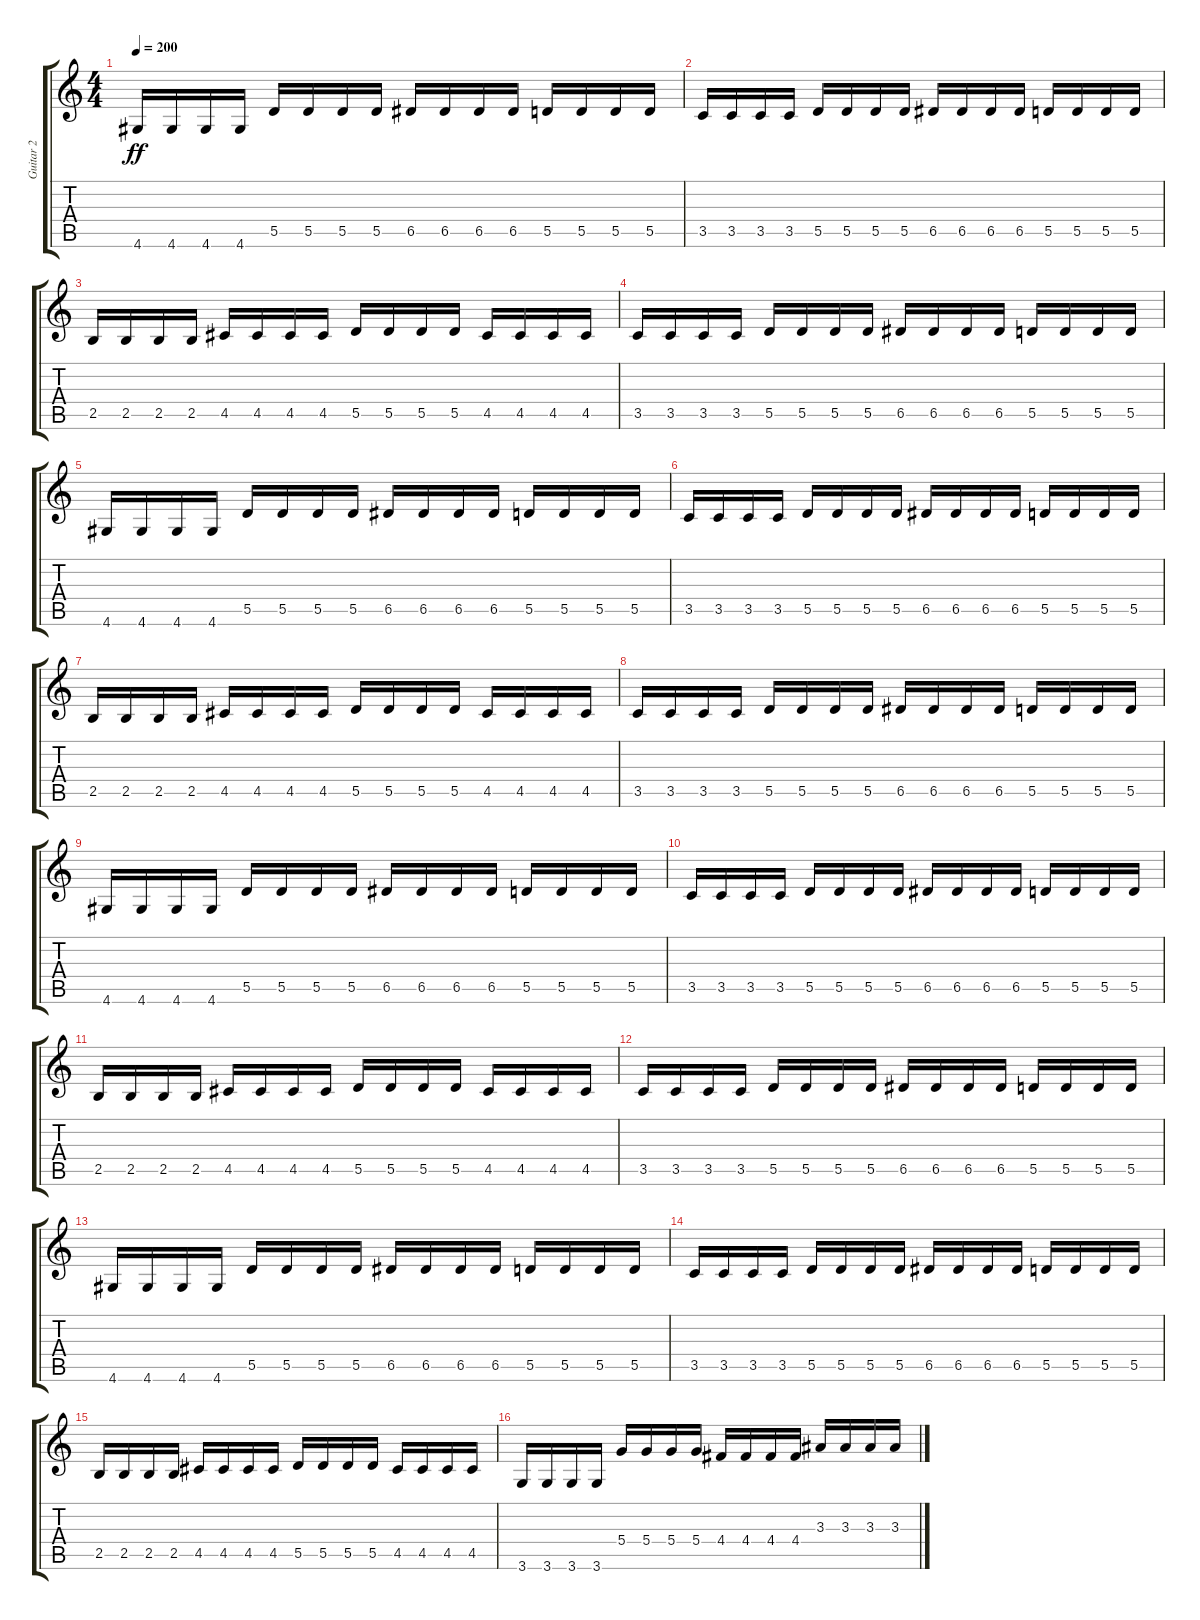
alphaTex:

\track ("Guitar 2" "Guitar 2") {instrument distortionguitar}
\staff {score tabs}
\tuning (E4 B3 G3 D3 A2 E2) {hide}
\ts (4 4)
\tempo 200
\clef g2
\ks c
4.6.16{dy ff} 4.6.16 4.6.16 4.6.16 5.5.16 5.5.16 5.5.16 5.5.16 6.5.16 6.5.16 6.5.16 6.5.16 5.5.16 5.5.16 5.5.16 5.5.16 |
3.5.16 3.5.16 3.5.16 3.5.16 5.5.16 5.5.16 5.5.16 5.5.16 6.5.16 6.5.16 6.5.16 6.5.16 5.5.16 5.5.16 5.5.16 5.5.16 |
2.5.16 2.5.16 2.5.16 2.5.16 4.5.16 4.5.16 4.5.16 4.5.16 5.5.16 5.5.16 5.5.16 5.5.16 4.5.16 4.5.16 4.5.16 4.5.16 |
3.5.16 3.5.16 3.5.16 3.5.16 5.5.16 5.5.16 5.5.16 5.5.16 6.5.16 6.5.16 6.5.16 6.5.16 5.5.16 5.5.16 5.5.16 5.5.16 |
4.6.16 4.6.16 4.6.16 4.6.16 5.5.16 5.5.16 5.5.16 5.5.16 6.5.16 6.5.16 6.5.16 6.5.16 5.5.16 5.5.16 5.5.16 5.5.16 |
3.5.16 3.5.16 3.5.16 3.5.16 5.5.16 5.5.16 5.5.16 5.5.16 6.5.16 6.5.16 6.5.16 6.5.16 5.5.16 5.5.16 5.5.16 5.5.16 |
2.5.16 2.5.16 2.5.16 2.5.16 4.5.16 4.5.16 4.5.16 4.5.16 5.5.16 5.5.16 5.5.16 5.5.16 4.5.16 4.5.16 4.5.16 4.5.16 |
3.5.16 3.5.16 3.5.16 3.5.16 5.5.16 5.5.16 5.5.16 5.5.16 6.5.16 6.5.16 6.5.16 6.5.16 5.5.16 5.5.16 5.5.16 5.5.16 |
4.6.16 4.6.16 4.6.16 4.6.16 5.5.16 5.5.16 5.5.16 5.5.16 6.5.16 6.5.16 6.5.16 6.5.16 5.5.16 5.5.16 5.5.16 5.5.16 |
3.5.16 3.5.16 3.5.16 3.5.16 5.5.16 5.5.16 5.5.16 5.5.16 6.5.16 6.5.16 6.5.16 6.5.16 5.5.16 5.5.16 5.5.16 5.5.16 |
2.5.16 2.5.16 2.5.16 2.5.16 4.5.16 4.5.16 4.5.16 4.5.16 5.5.16 5.5.16 5.5.16 5.5.16 4.5.16 4.5.16 4.5.16 4.5.16 |
3.5.16 3.5.16 3.5.16 3.5.16 5.5.16 5.5.16 5.5.16 5.5.16 6.5.16 6.5.16 6.5.16 6.5.16 5.5.16 5.5.16 5.5.16 5.5.16 |
4.6.16 4.6.16 4.6.16 4.6.16 5.5.16 5.5.16 5.5.16 5.5.16 6.5.16 6.5.16 6.5.16 6.5.16 5.5.16 5.5.16 5.5.16 5.5.16 |
3.5.16 3.5.16 3.5.16 3.5.16 5.5.16 5.5.16 5.5.16 5.5.16 6.5.16 6.5.16 6.5.16 6.5.16 5.5.16 5.5.16 5.5.16 5.5.16 |
2.5.16 2.5.16 2.5.16 2.5.16 4.5.16 4.5.16 4.5.16 4.5.16 5.5.16 5.5.16 5.5.16 5.5.16 4.5.16 4.5.16 4.5.16 4.5.16 |
3.6.16 3.6.16 3.6.16 3.6.16 5.4.16 5.4.16 5.4.16 5.4.16 4.4.16 4.4.16 4.4.16 4.4.16 3.3.16 3.3.16 3.3.16 3.3.16
